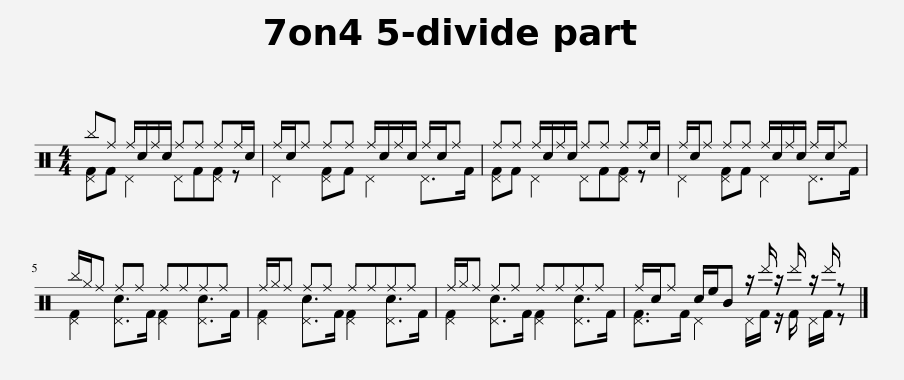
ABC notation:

X:1
%%score ( 1 2 )
L:1/8
M:4/4
I:linebreak $
K:C
V:1 perc
K:none
V:2 perc
K:none
V:1
 ^b^f ^f/c/^f/c/ ^f^f ^f^f/c/ | ^f/c/^f ^f^f ^f/c/^f/c/ ^f/c/^f | ^f^f ^f/c/^f/c/ ^f^f ^f^f/c/ | ^f/c/^f ^f^f ^f/c/^f/c/ ^f/c/^f |$ ^b/^g/^f ^f^f ^f^f^f^f | %5
 ^f/^g/^f ^f^f ^f^f^f^f | ^f/^g/^f ^f^f ^f^f^f^f | ^f/c/^f c/e/B z/ ^d'/ z/ ^d'/ z/ ^d'/ z |] %8
V:2
 [^DF]F ^D2 ^DF[^DF] z | ^D2 [^DF]F ^D2 ^D>F | [^DF]F ^D2 ^DF[^DF] z | ^D2 [^DF]F ^D2 ^D>F |$ [^DF]2 [^Dc]>F [^DF]2 [^Dc]>F | %5
 [^DF]2 [^Dc]>F [^DF]2 [^Dc]>F | [^DF]2 [^Dc]>F [^DF]2 [^Dc]>F | [^DF]>F ^D2 ^D/F/ z/ F/ ^D/F/ z |] %8
